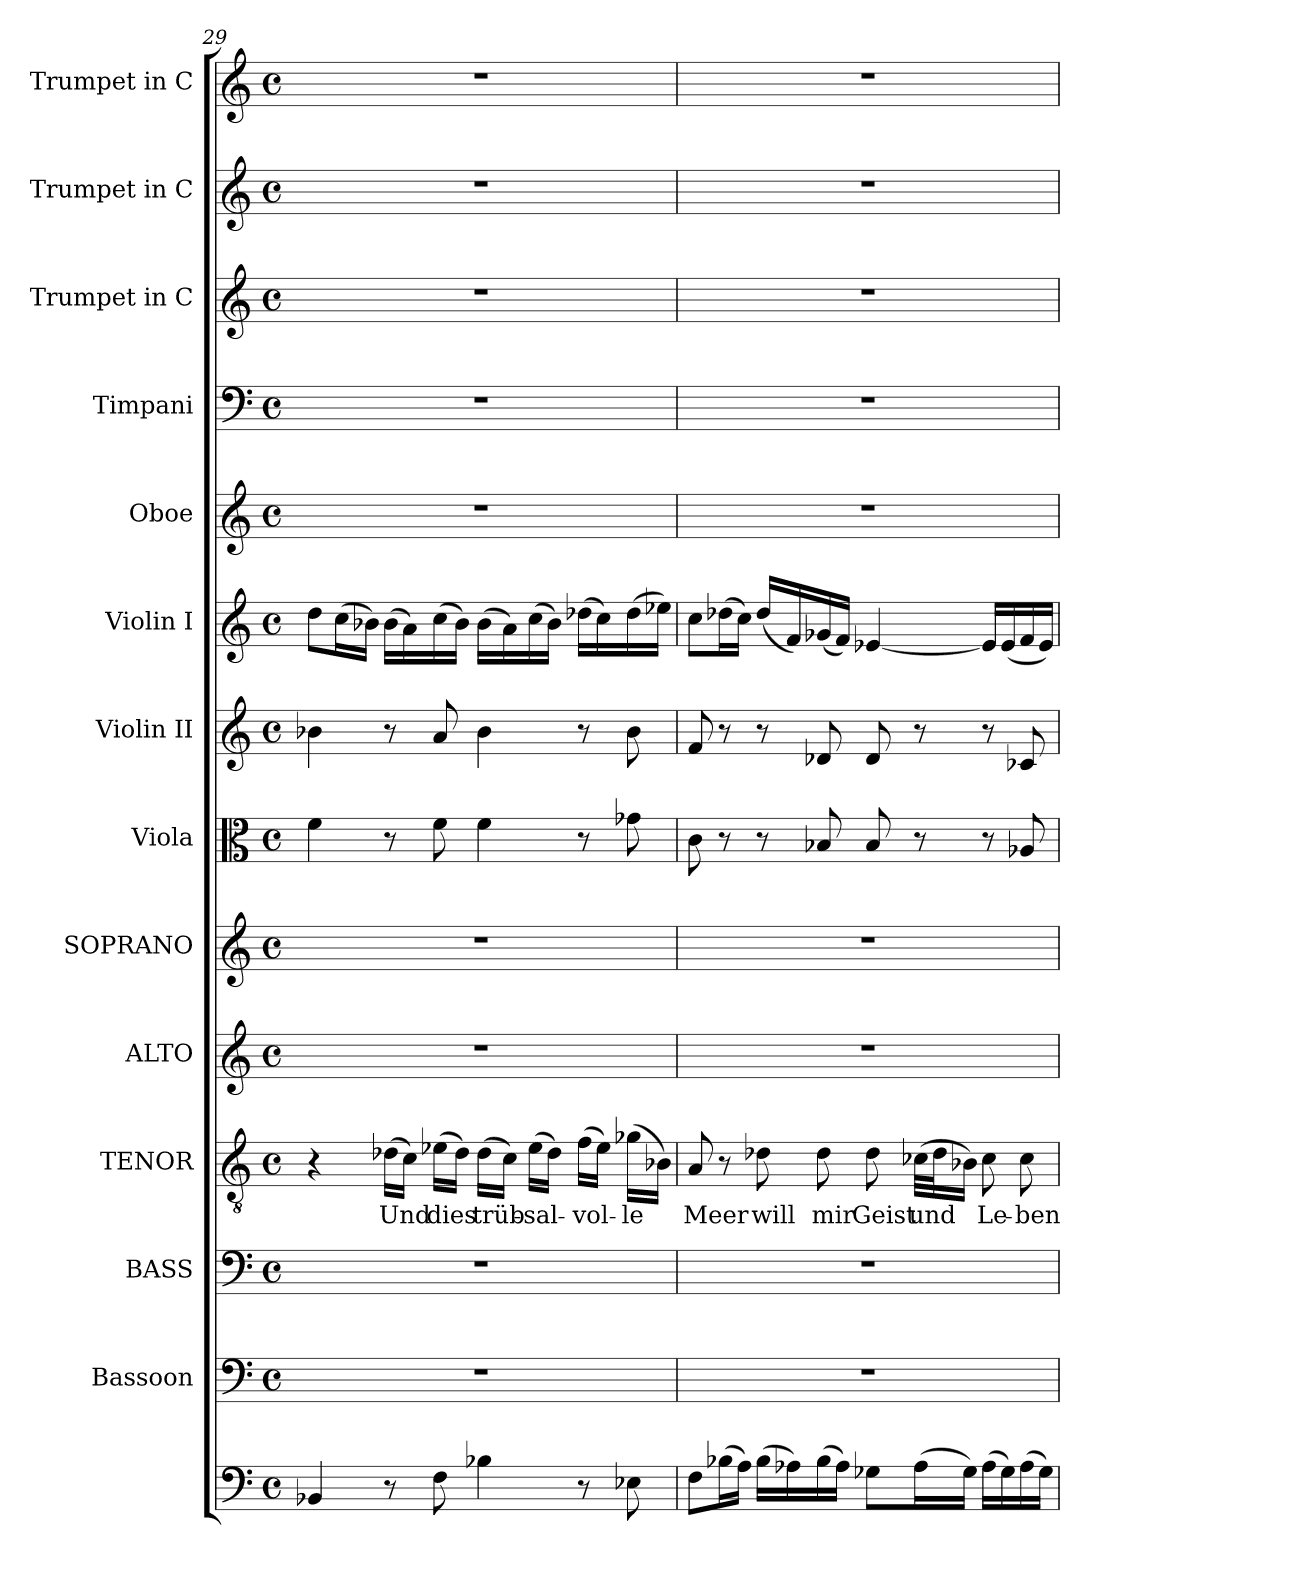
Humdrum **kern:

**kern	**kern	**kern	**kern	**text	**kern	**kern	**kern	**kern	**kern	**kern	**kern	**kern	**kern	**kern
*part14	*part13	*part12	*part11	*part11	*part10	*part9	*part8	*part7	*part6	*part5	*part4	*part3	*part2	*part1
*staff14	*staff13	*staff12	*staff11	*staff11	*staff10	*staff9	*staff8	*staff7	*staff6	*staff5	*staff4	*staff3	*staff2	*staff1
*	*I"Bassoon	*I"BASS	*I"TENOR	*	*I"ALTO	*I"SOPRANO	*I"Viola	*I"Violin II	*I"Violin I	*I"Oboe	*I"Timpani	*I"Trumpet in C	*I"Trumpet in C	*I"Trumpet in C
*	*	*	*	*	*I'Alto	*I'Soprano	*I'Viola	*I'Violin II	*I'Violin I	*I'Oboe	*I'Timp.	*	*	*
*clefF4	*clefF4	*clefF4	*clefGv2	*	*clefG2	*clefG2	*clefC3	*clefG2	*clefG2	*clefG2	*clefF4	*clefG2	*clefG2	*clefG2
*	*	*	*ITrd7c12	*	*	*	*	*	*	*	*	*	*	*
*k[]	*k[]	*k[]	*k[]	*	*k[]	*k[]	*k[]	*k[]	*k[]	*k[]	*k[]	*k[]	*k[]	*k[]
*C:	*C:	*C:	*C:	*	*C:	*C:	*C:	*C:	*C:	*C:	*C:	*C:	*C:	*C:
*M4/4	*M4/4	*M4/4	*M4/4	*	*M4/4	*M4/4	*M4/4	*M4/4	*M4/4	*M4/4	*M4/4	*M4/4	*M4/4	*M4/4
*met(c)	*met(c)	*met(c)	*met(c)	*	*met(c)	*met(c)	*met(c)	*met(c)	*met(c)	*met(c)	*met(c)	*met(c)	*met(c)	*met(c)
=29	=29	=29	=29	=29	=29	=29	=29	=29	=29	=29	=29	=29	=29	=29
4BB-i/	1r	1r	4r	.	1r	1r	4fi\	4b-i\	8ddi\L	1r	1r	1r	1r	1r
.	.	.	.	.	.	.	.	.	(16cci\L	.	.	.	.	.
.	.	.	.	.	.	.	.	.	16b-i\JJ)	.	.	.	.	.
!	!	!	!	!LO:LY:b:color=#000000	!	!	!	!	!	!	!	!	!	!
8r	.	.	(16D-Xi\LL	Und	.	.	8r	8r	(16b-i\LL	.	.	.	.	.
.	.	.	16Ci\JJ)	.	.	.	.	.	16ai\)	.	.	.	.	.
!	!	!	!	!LO:LY:b:color=#000000	!	!	!	!	!	!	!	!	!	!
8Fi\	.	.	(16E-i\LL	dies	.	.	8fi\	8ai/	(16cci\	.	.	.	.	.
.	.	.	16D-i\JJ)	.	.	.	.	.	16b-i\JJ)	.	.	.	.	.
!	!	!	!	!LO:LY:b:color=#000000	!	!	!	!	!	!	!	!	!	!
4B-i\	.	.	(16D-i\LL	trüb-	.	.	4fi\	4b-i\	(16b-i\LL	.	.	.	.	.
.	.	.	16Ci\JJ)	.	.	.	.	.	16ai\)	.	.	.	.	.
!	!	!	!	!LO:LY:b:color=#000000	!	!	!	!	!	!	!	!	!	!
.	.	.	(16E-i\LL	-sal-	.	.	.	.	(16cci\	.	.	.	.	.
.	.	.	16D-i\JJ)	.	.	.	.	.	16b-i\JJ)	.	.	.	.	.
!	!	!	!	!LO:LY:b:color=#000000	!	!	!	!	!	!	!	!	!	!
8r	.	.	(16Fi\LL	-vol-	.	.	8r	8r	(16dd-Xi\LL	.	.	.	.	.
.	.	.	16E-i\JJ)	.	.	.	.	.	16cci\)	.	.	.	.	.
!	!	!	!	!LO:LY:b:color=#000000	!	!	!	!	!	!	!	!	!	!
8E-i\	.	.	(16G-Xi\LL	-le	.	.	8g-Xi\	8b-i\	(16dd-i\	.	.	.	.	.
.	.	.	16BB-i\JJ)	.	.	.	.	.	16ee-i\JJ)	.	.	.	.	.
=30	=30	=30	=30	=30	=30	=30	=30	=30	=30	=30	=30	=30	=30	=30
!	!	!	!	!LO:LY:b:color=#000000	!	!	!	!	!	!	!	!	!	!
8Fi\L	1r	1r	8AAi/	Meer	1r	1r	8ci\	8fi/	8cci\L	1r	1r	1r	1r	1r
(16B-i\L	.	.	8r	.	.	.	8r	8r	(16dd-Xi\L	.	.	.	.	.
16Ai\JJ)	.	.	.	.	.	.	.	.	16cci\JJ)	.	.	.	.	.
!	!	!	!	!LO:LY:b:color=#000000	!	!	!	!	!	!	!	!	!	!
(16B-i\LL	.	.	8D-Xi\	will	.	.	8r	8r	(16dd-i/LL	.	.	.	.	.
16A-Xi\)	.	.	.	.	.	.	.	.	16fi/)	.	.	.	.	.
!	!	!	!	!LO:LY:b:color=#000000	!	!	!	!	!	!	!	!	!	!
(16B-i\	.	.	8D-i\	mir	.	.	8B-i/	8d-Xi/	(16g-Xi/	.	.	.	.	.
16A-i\JJ)	.	.	.	.	.	.	.	.	16fi/JJ)	.	.	.	.	.
!	!	!	!	!LO:LY:b:color=#000000	!	!	!	!	!	!	!	!	!	!
8G-Xi\L	.	.	8D-i\	Geist	.	.	8B-i/	8d-i/	[4e-i/	.	.	.	.	.
!	!	!	!	!LO:LY:b:color=#000000	!	!	!	!	!	!	!	!	!	!
(16A-i\L	.	.	(32C-Xi\LLL	und	.	.	8r	8r	.	.	.	.	.	.
.	.	.	32D-i\J	.	.	.	.	.	.	.	.	.	.	.
16G-i\JJ)	.	.	16BB-i\JJ)	.	.	.	.	.	.	.	.	.	.	.
!	!	!	!	!LO:LY:b:color=#000000	!	!	!	!	!	!	!	!	!	!
(16A-i\LL	.	.	8C-i\	Le-	.	.	8r	8r	16e-i/LL]	.	.	.	.	.
16G-i\)	.	.	.	.	.	.	.	.	(16e-i/	.	.	.	.	.
!	!	!	!	!LO:LY:b:color=#000000	!	!	!	!	!	!	!	!	!	!
(16A-i\	.	.	8C-i\	-ben	.	.	8A-Xi/	8c-Xi/	16fi/	.	.	.	.	.
16G-i\JJ)	.	.	.	.	.	.	.	.	16e-i/JJ)	.	.	.	.	.
=	=	=	=	=	=	=	=	=	=	=	=	=	=	=
*-	*-	*-	*-	*-	*-	*-	*-	*-	*-	*-	*-	*-	*-	*-
